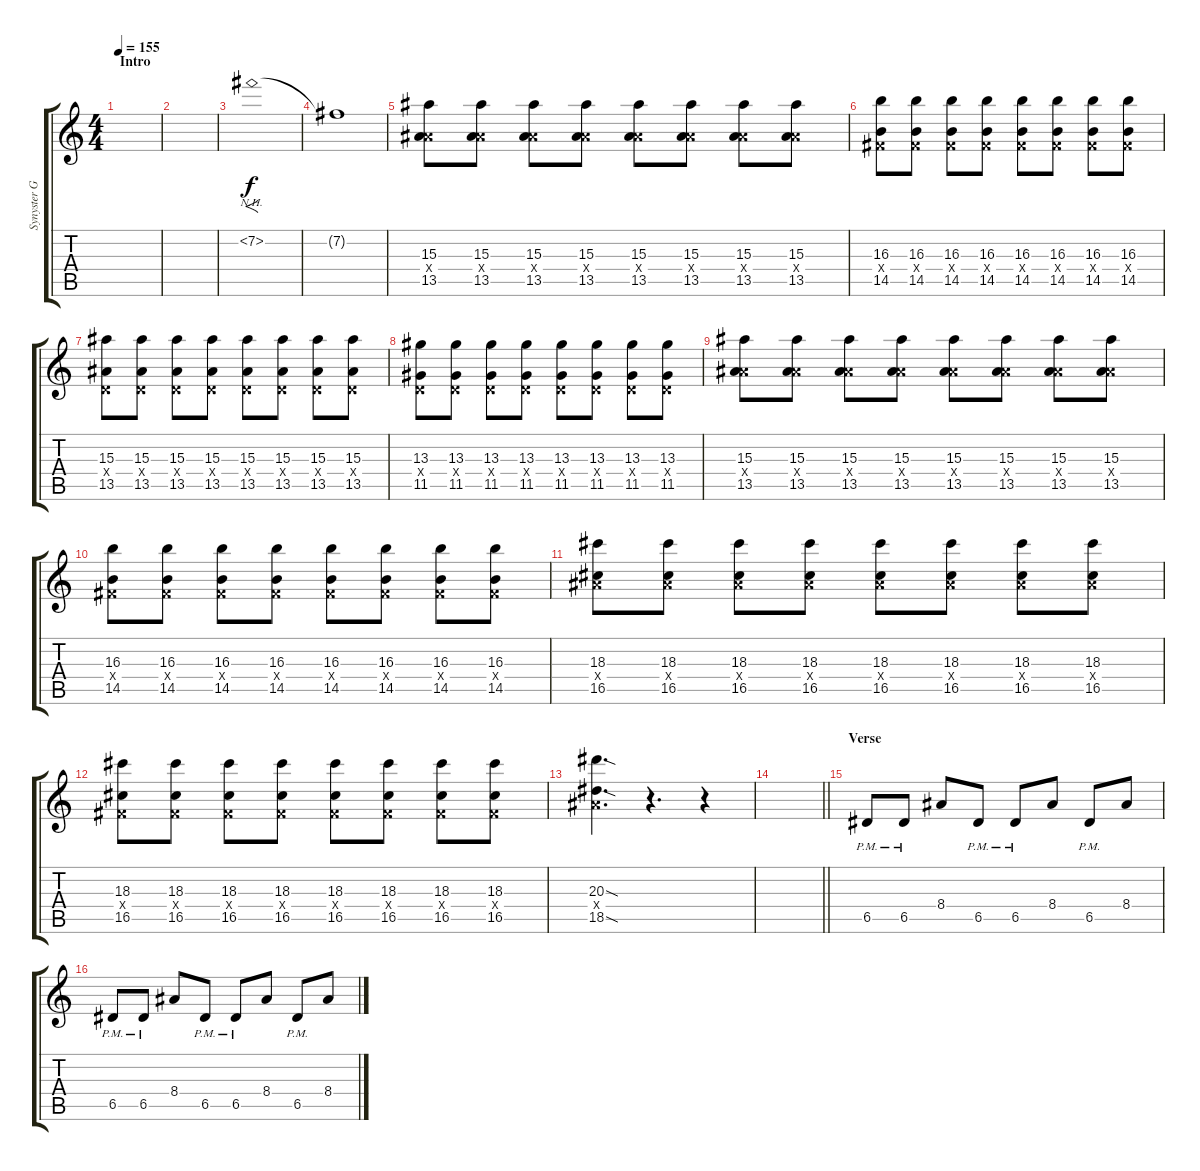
\track ("Synyster Gates [Lead Guitar I]" "Synyster G") {instrument overdrivenguitar}
\staff {score tabs}
\tuning (E4 B3 G3 D3 A2 E2) {hide}
\ts (4 4)
\section ("" "Intro")
\tempo 155
\clef g2
\ks c
|
|
7.2{nh}.1{f} |
7.2{t}.1 |
(15.3 8.4{x} 13.5).8 (15.3 8.4{x} 13.5).8 (15.3 8.4{x} 13.5).8 (15.3 8.4{x} 13.5).8 (15.3 8.4{x} 13.5).8 (15.3 8.4{x} 13.5).8 (15.3 8.4{x} 13.5).8 (15.3 8.4{x} 13.5).8 |
(16.3 4.4{x} 14.5).8 (16.3 4.4{x} 14.5).8 (16.3 4.4{x} 14.5).8 (16.3 4.4{x} 14.5).8 (16.3 4.4{x} 14.5).8 (16.3 4.4{x} 14.5).8 (16.3 4.4{x} 14.5).8 (16.3 4.4{x} 14.5).8 |
(15.3 0.4{x} 13.5).8 (15.3 0.4{x} 13.5).8 (15.3 0.4{x} 13.5).8 (15.3 0.4{x} 13.5).8 (15.3 0.4{x} 13.5).8 (15.3 0.4{x} 13.5).8 (15.3 0.4{x} 13.5).8 (15.3 0.4{x} 13.5).8 |
(13.3 0.4{x} 11.5).8 (13.3 0.4{x} 11.5).8 (13.3 0.4{x} 11.5).8 (13.3 0.4{x} 11.5).8 (13.3 0.4{x} 11.5).8 (13.3 0.4{x} 11.5).8 (13.3 0.4{x} 11.5).8 (13.3 0.4{x} 11.5).8 |
(15.3 8.4{x} 13.5).8 (15.3 8.4{x} 13.5).8 (15.3 8.4{x} 13.5).8 (15.3 8.4{x} 13.5).8 (15.3 8.4{x} 13.5).8 (15.3 8.4{x} 13.5).8 (15.3 8.4{x} 13.5).8 (15.3 8.4{x} 13.5).8 |
(16.3 4.4{x} 14.5).8 (16.3 4.4{x} 14.5).8 (16.3 4.4{x} 14.5).8 (16.3 4.4{x} 14.5).8 (16.3 4.4{x} 14.5).8 (16.3 4.4{x} 14.5).8 (16.3 4.4{x} 14.5).8 (16.3 4.4{x} 14.5).8 |
(18.3 8.4{x} 16.5).8 (18.3 8.4{x} 16.5).8 (18.3 8.4{x} 16.5).8 (18.3 8.4{x} 16.5).8 (18.3 8.4{x} 16.5).8 (18.3 8.4{x} 16.5).8 (18.3 8.4{x} 16.5).8 (18.3 8.4{x} 16.5).8 |
(18.3 4.4{x} 16.5).8 (18.3 4.4{x} 16.5).8 (18.3 4.4{x} 16.5).8 (18.3 4.4{x} 16.5).8 (18.3 4.4{x} 16.5).8 (18.3 4.4{x} 16.5).8 (18.3 4.4{x} 16.5).8 (18.3 4.4{x} 16.5).8 |
(20.3{sod} 8.4{x} 18.5{sod}).4{d} r.4{d} r.4 |
\barLineRight lightlight
|
\section ("" "Verse")
6.5{pm}.8{instrument distortionguitar} 6.5{pm}.8 8.4.8 6.5{pm}.8 6.5{pm}.8 8.4.8 6.5{pm}.8 8.4.8 |
6.5{pm}.8 6.5{pm}.8 8.4.8 6.5{pm}.8 6.5{pm}.8 8.4.8 6.5{pm}.8 8.4.8
